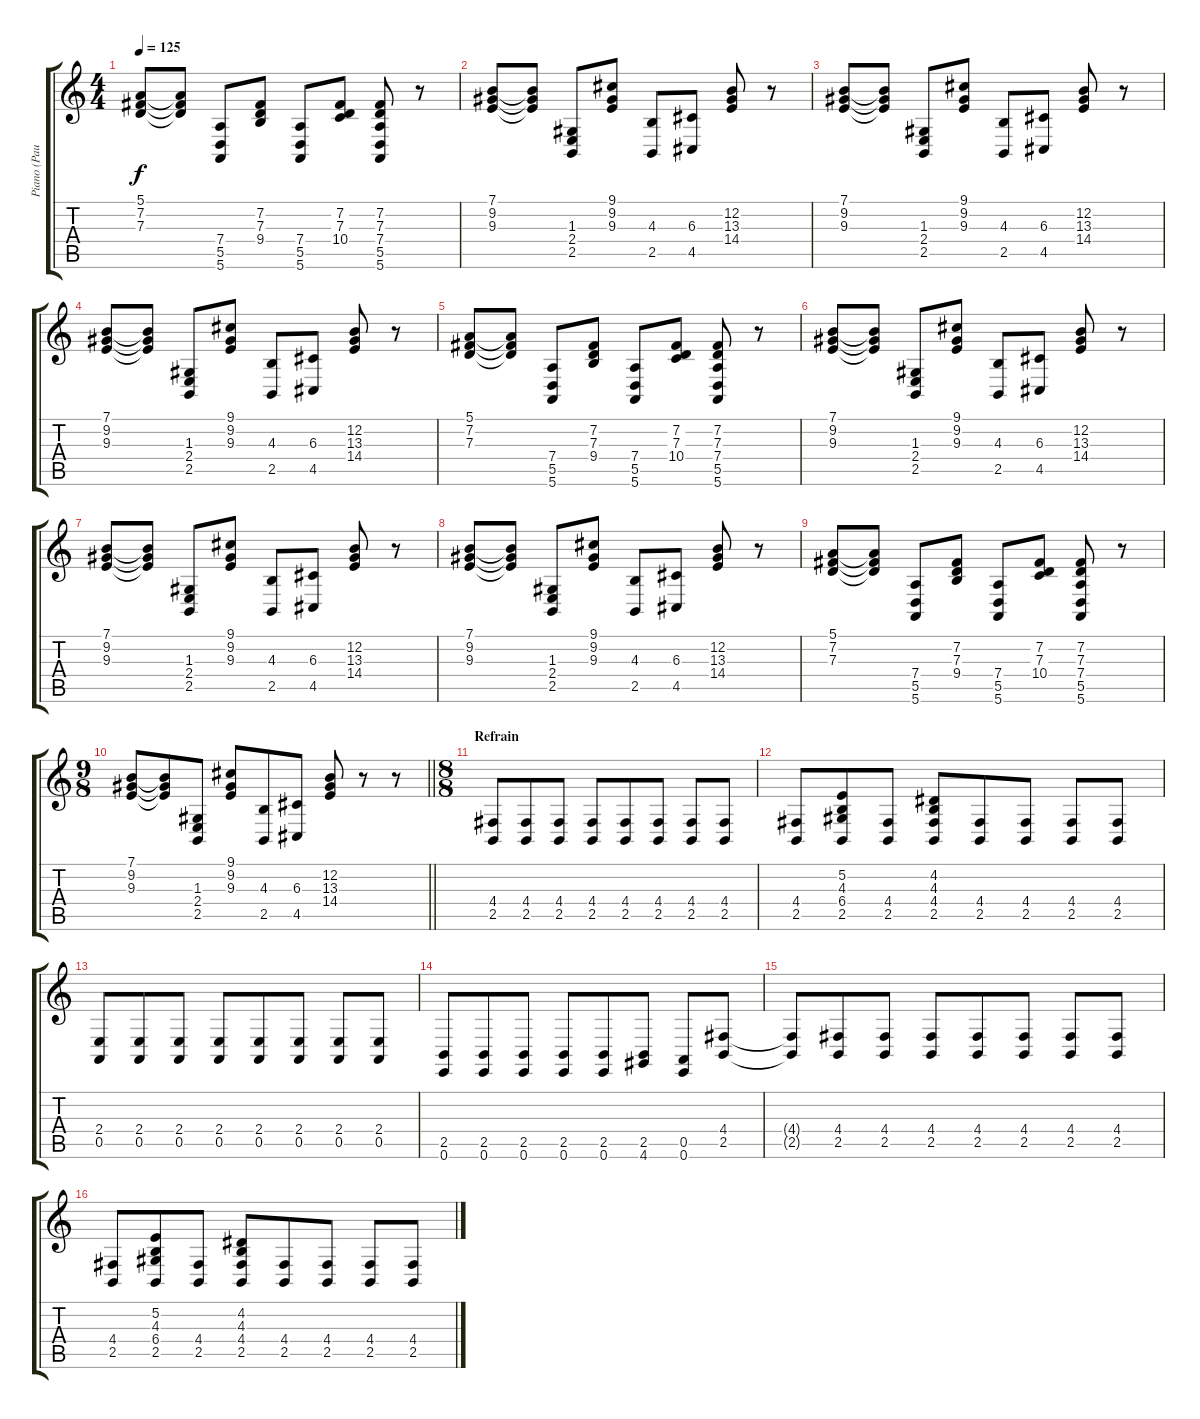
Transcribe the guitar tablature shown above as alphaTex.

\track ("Piano (Paul Raymond)" "Piano (Pau") {instrument acousticgrandpiano}
\staff {score tabs}
\tuning (E4 B3 G3 D3 A2 E2) {hide}
\ts (4 4)
\tempo 125
\clef g2
\ks c
(5.1 7.2 7.3).8{dy f} (5.1{t} 7.2{t} 7.3{t}).8 (7.4 5.5 5.6).8 (7.2 7.3 9.4).8 (7.4 5.5 5.6).8 (7.2 7.3 10.4).8 (7.2 7.3 7.4 5.5 5.6).8 r.8 |
(7.1 9.2 9.3).8 (7.1{t} 9.2{t} 9.3{t}).8 (1.3 2.4 2.5).8 (9.1 9.2 9.3).8 (4.3 2.5).8 (6.3 4.5).8 (12.2 13.3 14.4).8 r.8 |
(7.1 9.2 9.3).8 (7.1{t} 9.2{t} 9.3{t}).8 (1.3 2.4 2.5).8 (9.1 9.2 9.3).8 (4.3 2.5).8 (6.3 4.5).8 (12.2 13.3 14.4).8 r.8 |
(7.1 9.2 9.3).8 (7.1{t} 9.2{t} 9.3{t}).8 (1.3 2.4 2.5).8 (9.1 9.2 9.3).8 (4.3 2.5).8 (6.3 4.5).8 (12.2 13.3 14.4).8 r.8 |
(5.1 7.2 7.3).8 (5.1{t} 7.2{t} 7.3{t}).8 (7.4 5.5 5.6).8 (7.2 7.3 9.4).8 (7.4 5.5 5.6).8 (7.2 7.3 10.4).8 (7.2 7.3 7.4 5.5 5.6).8 r.8 |
(7.1 9.2 9.3).8 (7.1{t} 9.2{t} 9.3{t}).8 (1.3 2.4 2.5).8 (9.1 9.2 9.3).8 (4.3 2.5).8 (6.3 4.5).8 (12.2 13.3 14.4).8 r.8 |
(7.1 9.2 9.3).8 (7.1{t} 9.2{t} 9.3{t}).8 (1.3 2.4 2.5).8 (9.1 9.2 9.3).8 (4.3 2.5).8 (6.3 4.5).8 (12.2 13.3 14.4).8 r.8 |
(7.1 9.2 9.3).8 (7.1{t} 9.2{t} 9.3{t}).8 (1.3 2.4 2.5).8 (9.1 9.2 9.3).8 (4.3 2.5).8 (6.3 4.5).8 (12.2 13.3 14.4).8 r.8 |
(5.1 7.2 7.3).8 (5.1{t} 7.2{t} 7.3{t}).8 (7.4 5.5 5.6).8 (7.2 7.3 9.4).8 (7.4 5.5 5.6).8 (7.2 7.3 10.4).8 (7.2 7.3 7.4 5.5 5.6).8 r.8 |
\ts (9 8)
\barLineRight lightlight
(7.1 9.2 9.3).8 (7.1{t} 9.2{t} 9.3{t}).8 (1.3 2.4 2.5).8 (9.1 9.2 9.3).8 (4.3 2.5).8 (6.3 4.5).8 (12.2 13.3 14.4).8 r.8 r.8 |
\ts (8 8)
\section ("" "Refrain")
(4.4 2.5).8 (4.4 2.5).8 (4.4 2.5).8 (4.4 2.5).8 (4.4 2.5).8 (4.4 2.5).8 (4.4 2.5).8 (4.4 2.5).8 |
(4.4 2.5).8 (5.2 4.3 6.4 2.5).8 (4.4 2.5).8 (4.2 4.3 4.4 2.5).8 (4.4 2.5).8 (4.4 2.5).8 (4.4 2.5).8 (4.4 2.5).8 |
(2.4 0.5).8 (2.4 0.5).8 (2.4 0.5).8 (2.4 0.5).8 (2.4 0.5).8 (2.4 0.5).8 (2.4 0.5).8 (2.4 0.5).8 |
(2.5 0.6).8 (2.5 0.6).8 (2.5 0.6).8 (2.5 0.6).8 (2.5 0.6).8 (2.5 4.6).8 (0.5 0.6).8 (4.4 2.5).8 |
(4.4{t} 2.5{t}).8 (4.4 2.5).8 (4.4 2.5).8 (4.4 2.5).8 (4.4 2.5).8 (4.4 2.5).8 (4.4 2.5).8 (4.4 2.5).8 |
(4.4 2.5).8 (5.2 4.3 6.4 2.5).8 (4.4 2.5).8 (4.2 4.3 4.4 2.5).8 (4.4 2.5).8 (4.4 2.5).8 (4.4 2.5).8 (4.4 2.5).8
